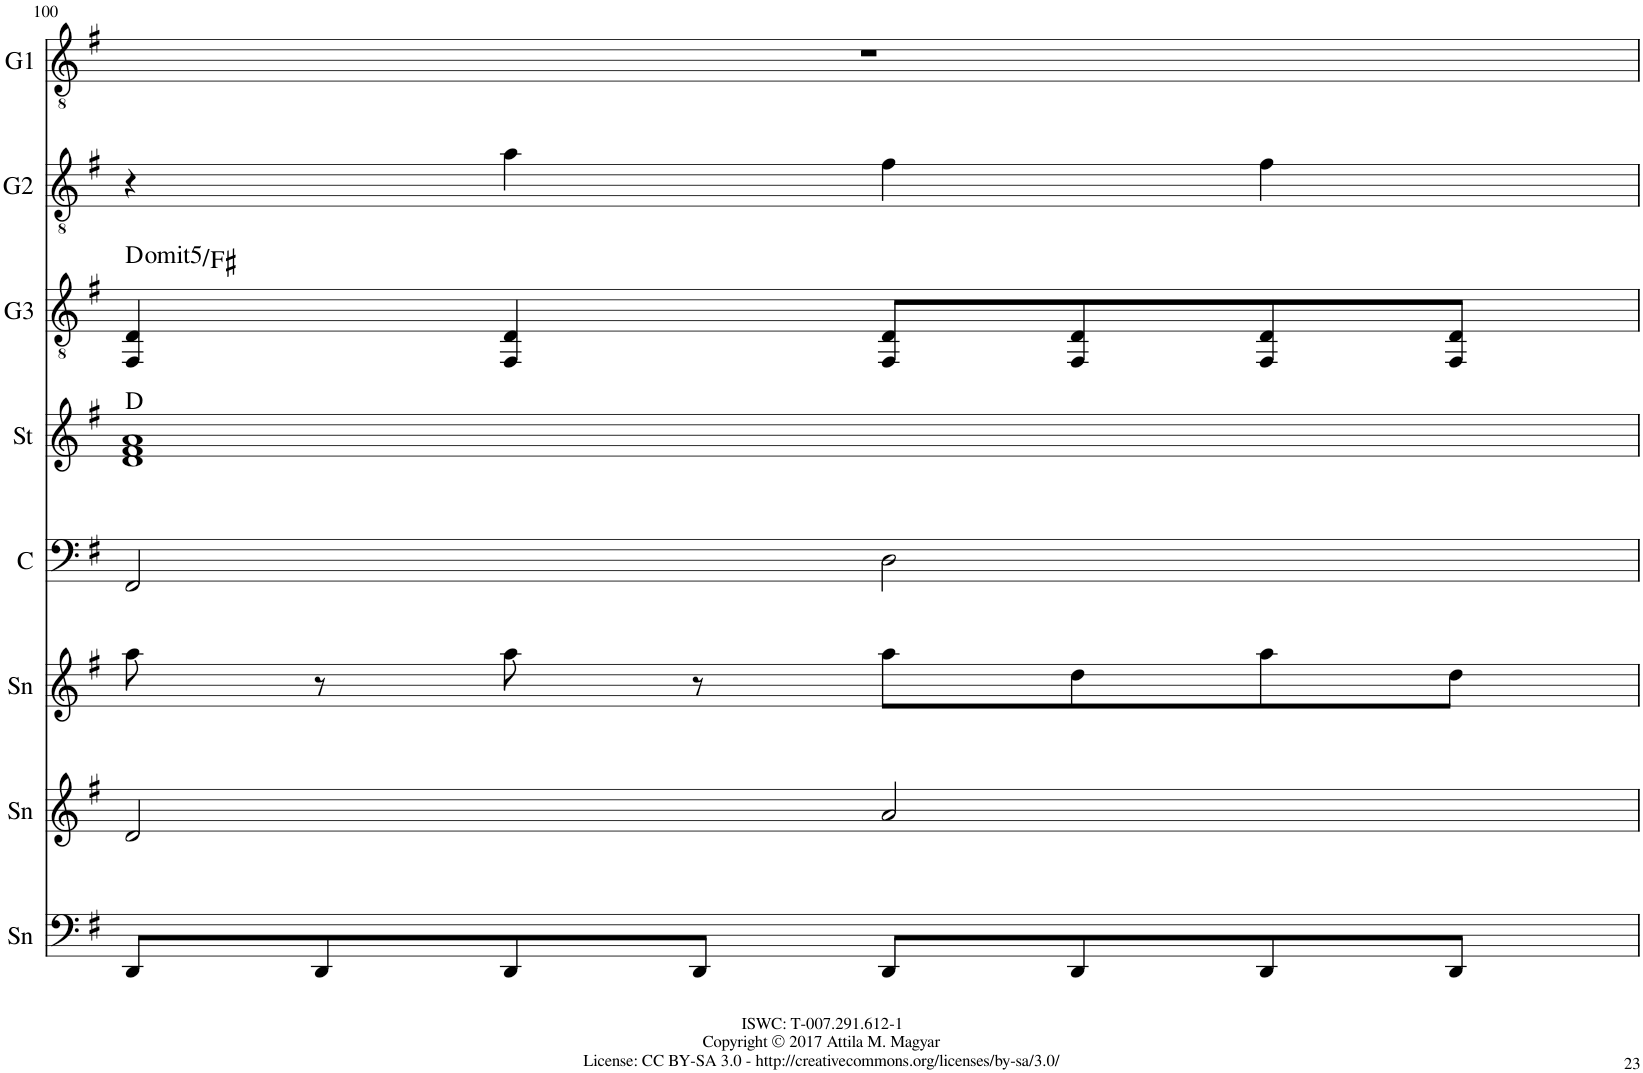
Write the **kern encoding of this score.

**kern	**kern	**kern	**kern	**kern	**harte	**kern	**harte	**kern	**kern
*part8	*part7	*part6	*part5	*part4	*part4	*part3	*part3	*part2	*part1
*staff8	*staff7	*staff6	*staff5	*staff4	*	*staff3	*	*staff2	*staff1
*I"Synthesizer	*I"Synthesizer	*I"Synthesizer	*I"Cello	*I"Strings	*	*I"Guitar 3	*	*I"Guitar 2	*I"Guitar 1
*I'Sn	*I'Sn	*I'Sn	*I'C	*I'St	*	*I'G3	*	*I'G2	*I'G1
!!LO:PB:g=z
*clefF4	*clefG2	*clefG2	*clefF4	*clefG2	*	*clefGv2	*	*clefGv2	*clefGv2
*k[f#]	*k[f#]	*k[f#]	*k[f#]	*k[f#]	*	*k[f#]	*	*k[f#]	*k[f#]
=100	=100	=100	=100	=100	=100	=100	=100	=100	=100
8DD/L	2d/	8aa\	2FF#/	1d 1f# 1a	D:maj	4FF#/ 4D/	D:maj(*5)/3	4r	1r
8DD/	.	8r	.	.	.	.	.	.	.
8DD/	.	8aa\	.	.	.	4FF#/ 4D/	.	4a\	.
8DD/J	.	8r	.	.	.	.	.	.	.
8DD/L	2a/	8aa\L	2D\	.	.	8FF#/ 8D/L	.	4f#\	.
8DD/	.	8dd\	.	.	.	8FF#/ 8D/	.	.	.
8DD/	.	8aa\	.	.	.	8FF#/ 8D/	.	4f#\	.
8DD/J	.	8dd\J	.	.	.	8FF#/ 8D/J	.	.	.
=	=	=	=	=	=	=	=	=	=
*-	*-	*-	*-	*-	*-	*-	*-	*-	*-
